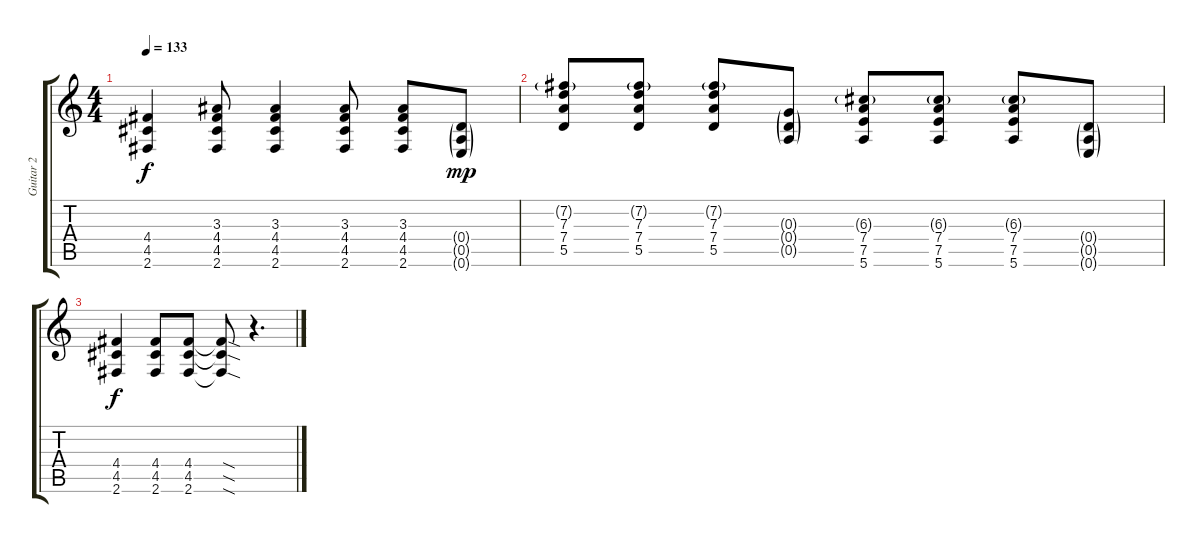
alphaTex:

\track ("Guitar 2" "Guitar 2") {instrument overdrivenguitar}
\staff {score tabs}
\tuning (E4 B3 G3 D3 A2 E2) {hide}
\ts (4 4)
\tempo 133
\clef g2
\ks c
(4.4 4.5 2.6).4{dy f} (3.3 4.4 4.5 2.6).8 (3.3 4.4 4.5 2.6).4 (3.3 4.4 4.5 2.6).8 (3.3 4.4 4.5 2.6).8 (0.4{g} 0.5{g} 0.6{g}).8{dy mp} |
(7.2{g} 7.3 7.4 5.5).8 (7.2{g} 7.3 7.4 5.5).8 (7.2{g} 7.3 7.4 5.5).8 (0.3{g} 0.4{g} 0.5{g}).8 (6.3{g} 7.4 7.5 5.6).8 (6.3{g} 7.4 7.5 5.6).8 (6.3{g} 7.4 7.5 5.6).8 (0.4{g} 0.5{g} 0.6{g}).8 |
(4.4 4.5 2.6).4{dy f} (4.4 4.5 2.6).8 (4.4 4.5 2.6).8 (4.4{sod t} 4.5{sod t} 2.6{sod t}).8 r.4{d}
